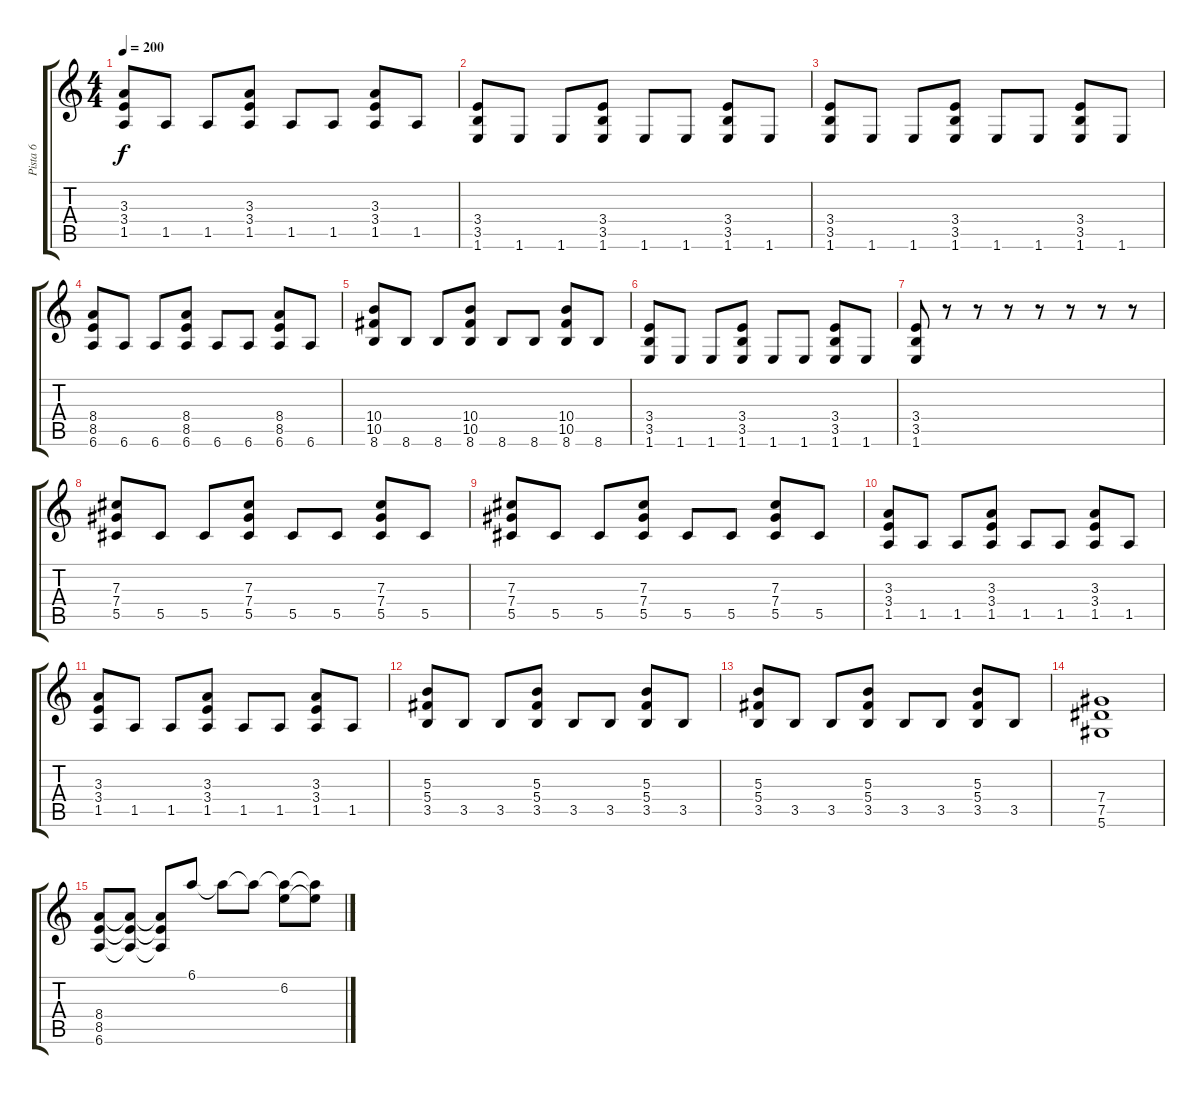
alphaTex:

\track ("Pista 6" "Pista 6") {instrument distortionguitar}
\staff {score tabs}
\tuning (Eb4 Bb3 Gb3 Db3 Ab2 Eb2) {hide}
\ts (4 4)
\tempo 200
\clef g2
\ks c
(3.3 3.4 1.5).8{dy f} 1.5.8 1.5.8 (3.3 3.4 1.5).8 1.5.8 1.5.8 (3.3 3.4 1.5).8 1.5.8 |
(3.4 3.5 1.6).8 1.6.8 1.6.8 (3.4 3.5 1.6).8 1.6.8 1.6.8 (3.4 3.5 1.6).8 1.6.8 |
(3.4 3.5 1.6).8 1.6.8 1.6.8 (3.4 3.5 1.6).8 1.6.8 1.6.8 (3.4 3.5 1.6).8 1.6.8 |
(8.4 8.5 6.6).8 6.6.8 6.6.8 (8.4 8.5 6.6).8 6.6.8 6.6.8 (8.4 8.5 6.6).8 6.6.8 |
(10.4 10.5 8.6).8 8.6.8 8.6.8 (10.4 10.5 8.6).8 8.6.8 8.6.8 (10.4 10.5 8.6).8 8.6.8 |
(3.4 3.5 1.6).8 1.6.8 1.6.8 (3.4 3.5 1.6).8 1.6.8 1.6.8 (3.4 3.5 1.6).8 1.6.8 |
(3.4 3.5 1.6).8 r.8 r.8 r.8 r.8 r.8 r.8 r.8 |
(7.3 7.4 5.5).8 5.5.8 5.5.8 (7.3 7.4 5.5).8 5.5.8 5.5.8 (7.3 7.4 5.5).8 5.5.8 |
(7.3 7.4 5.5).8 5.5.8 5.5.8 (7.3 7.4 5.5).8 5.5.8 5.5.8 (7.3 7.4 5.5).8 5.5.8 |
(3.3 3.4 1.5).8 1.5.8 1.5.8 (3.3 3.4 1.5).8 1.5.8 1.5.8 (3.3 3.4 1.5).8 1.5.8 |
(3.3 3.4 1.5).8 1.5.8 1.5.8 (3.3 3.4 1.5).8 1.5.8 1.5.8 (3.3 3.4 1.5).8 1.5.8 |
(5.3 5.4 3.5).8 3.5.8 3.5.8 (5.3 5.4 3.5).8 3.5.8 3.5.8 (5.3 5.4 3.5).8 3.5.8 |
(5.3 5.4 3.5).8 3.5.8 3.5.8 (5.3 5.4 3.5).8 3.5.8 3.5.8 (5.3 5.4 3.5).8 3.5.8 |
(7.4 7.5 5.6).1 |
(8.4 8.5 6.6).8 (8.4{t} 8.5{t} 6.6{t}).8 (8.4{t} 8.5{t} 6.6{t}).8 6.1.8 6.1{t}.8 6.1{t}.8 (6.1{t} 6.2).8 (6.1{t} 6.2{t}).8
